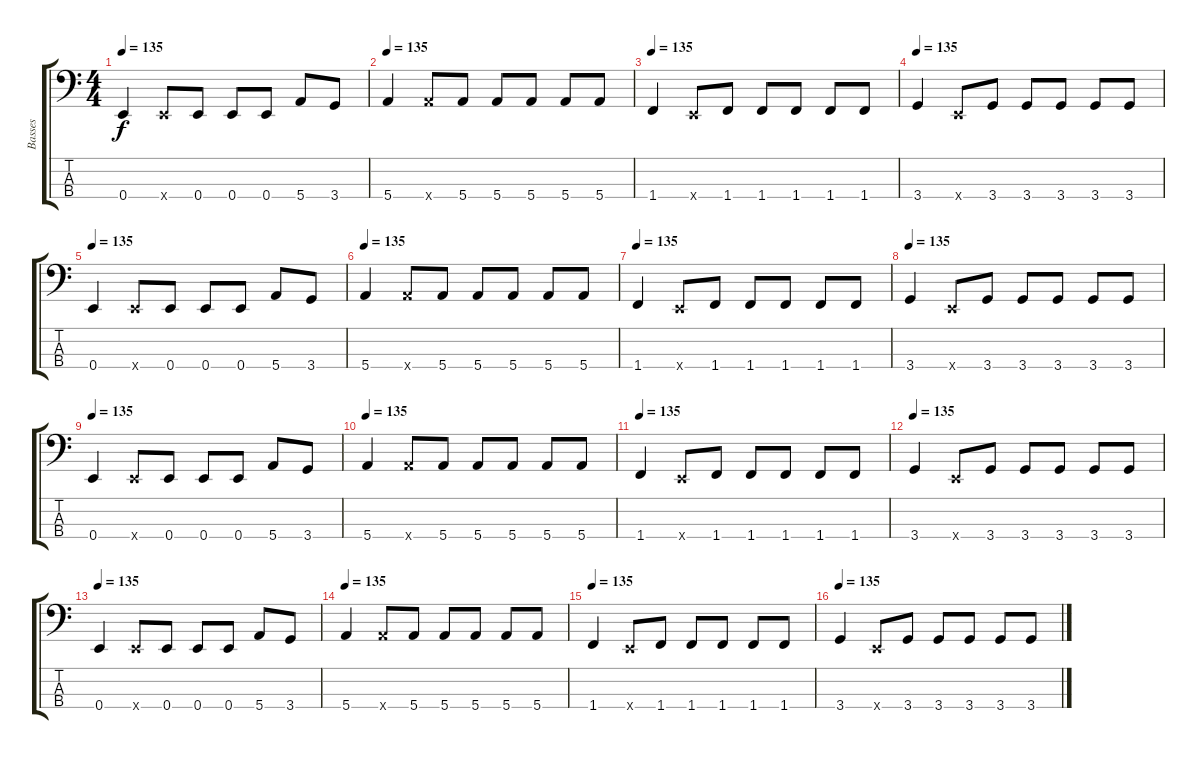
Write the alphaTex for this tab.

\track ("Basses" "Basses") {instrument electricbassfinger}
\staff {score tabs}
\tuning (G2 D2 A1 E1) {hide}
\ts (4 4)
\tempo 135
\clef f4
\ks c
0.4.4{dy f} 0.4{x}.8 0.4.8 0.4.8 0.4.8 5.4.8 3.4.8 |
\tempo 135
5.4.4 5.4{x}.8 5.4.8 5.4.8 5.4.8 5.4.8 5.4.8 |
\tempo 135
1.4.4 0.4{x}.8 1.4.8 1.4.8 1.4.8 1.4.8 1.4.8 |
\tempo 135
3.4.4 0.4{x}.8 3.4.8 3.4.8 3.4.8 3.4.8 3.4.8 |
\tempo 135
0.4.4 0.4{x}.8 0.4.8 0.4.8 0.4.8 5.4.8 3.4.8 |
\tempo 135
5.4.4 5.4{x}.8 5.4.8 5.4.8 5.4.8 5.4.8 5.4.8 |
\tempo 135
1.4.4 0.4{x}.8 1.4.8 1.4.8 1.4.8 1.4.8 1.4.8 |
\tempo 135
3.4.4 0.4{x}.8 3.4.8 3.4.8 3.4.8 3.4.8 3.4.8 |
\tempo 135
0.4.4 0.4{x}.8 0.4.8 0.4.8 0.4.8 5.4.8 3.4.8 |
\tempo 135
5.4.4 5.4{x}.8 5.4.8 5.4.8 5.4.8 5.4.8 5.4.8 |
\tempo 135
1.4.4 0.4{x}.8 1.4.8 1.4.8 1.4.8 1.4.8 1.4.8 |
\tempo 135
3.4.4 0.4{x}.8 3.4.8 3.4.8 3.4.8 3.4.8 3.4.8 |
\tempo 135
0.4.4 0.4{x}.8 0.4.8 0.4.8 0.4.8 5.4.8 3.4.8 |
\tempo 135
5.4.4 5.4{x}.8 5.4.8 5.4.8 5.4.8 5.4.8 5.4.8 |
\tempo 135
1.4.4 0.4{x}.8 1.4.8 1.4.8 1.4.8 1.4.8 1.4.8 |
\tempo 135
3.4.4 0.4{x}.8 3.4.8 3.4.8 3.4.8 3.4.8 3.4.8
